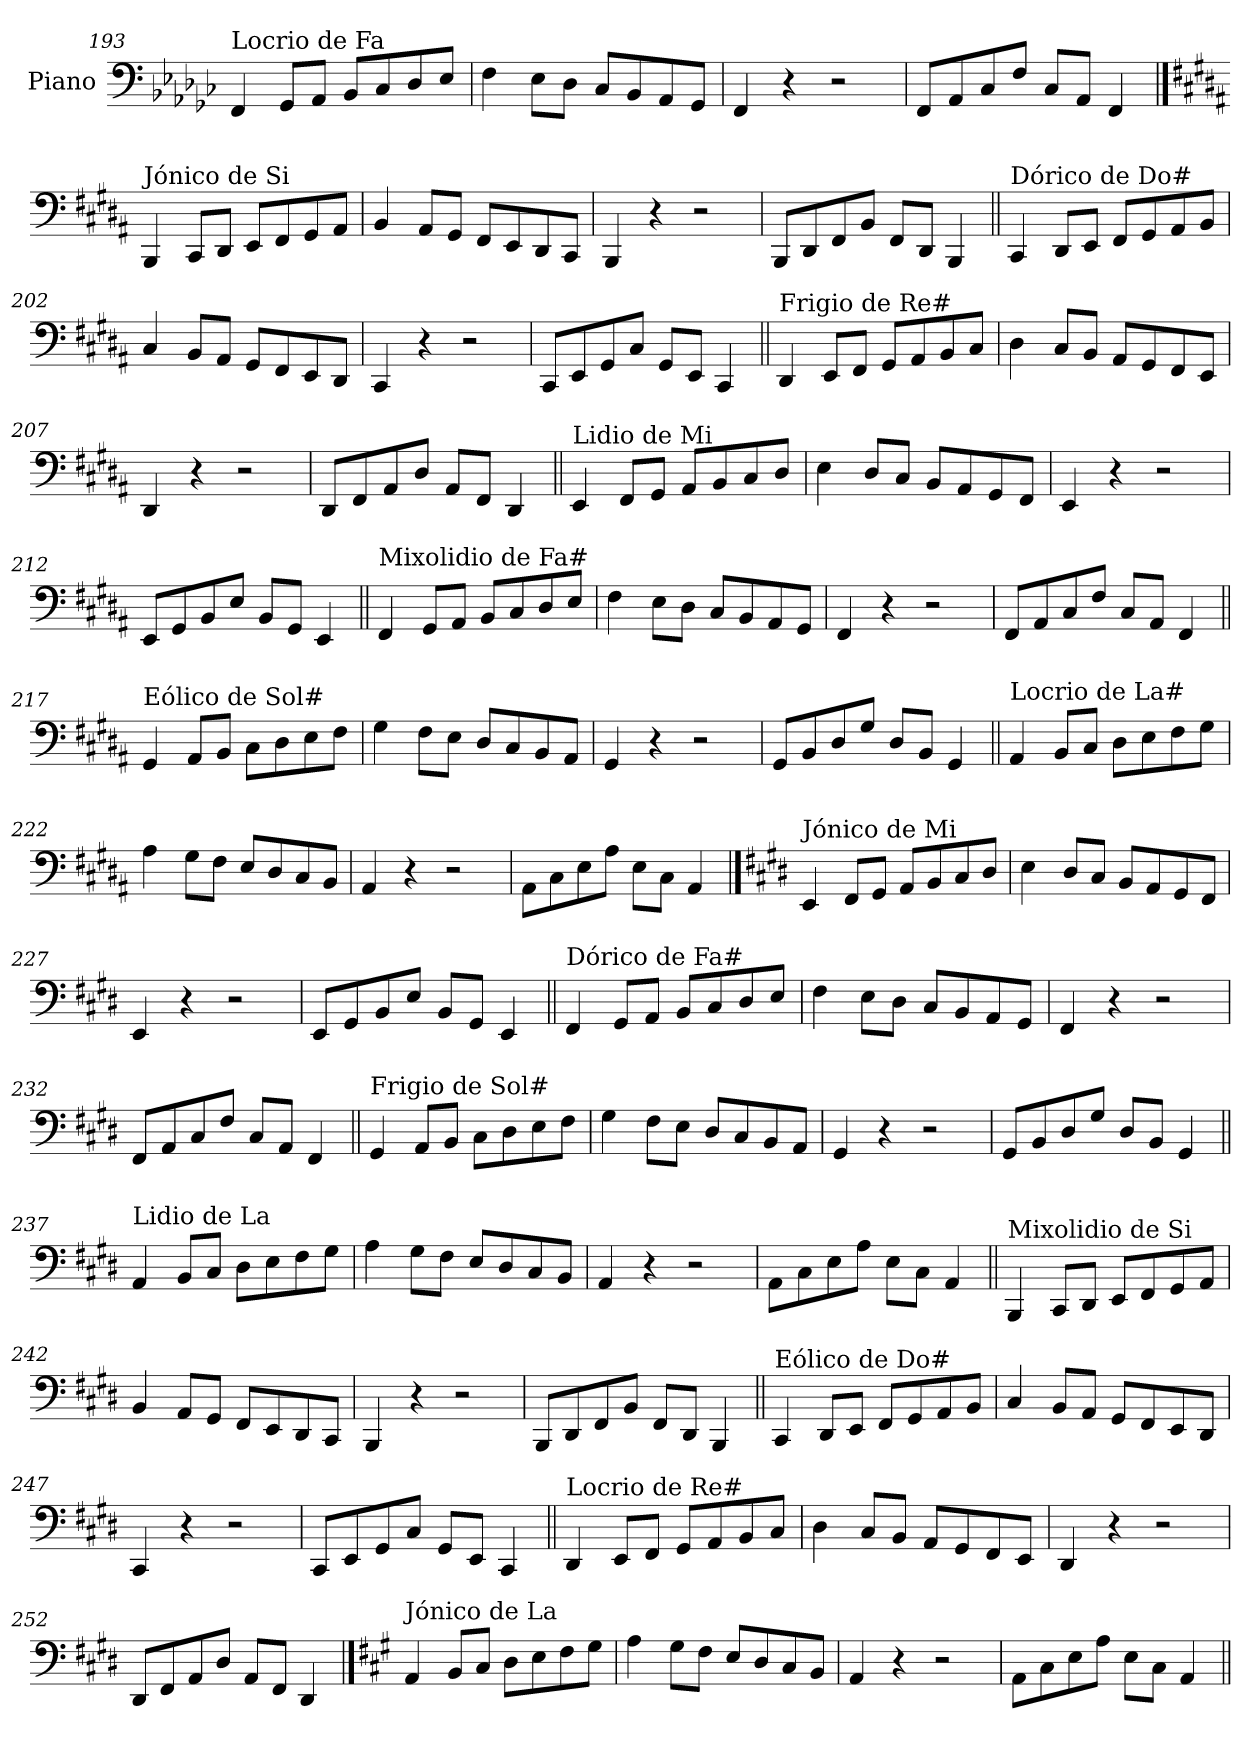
**kern
*part1
*staff1
*I"Piano
*I'Pno.
!!LO:LB:g=z
*clefF4
*k[b-e-a-d-g-c-]
=193
!LO:TX:a:t=Locrio de Fa
4FF/
8GG-/L
8AA-/J
8BB-/L
8C-/
8D-/
8E-/J
=194
4F\
8E-\L
8D-\J
8C-/L
8BB-/
8AA-/
8GG-/J
=195
4FF/
4r
2r
=196
8FF/L
8AA-/
8C-/
8F/J
8C-/L
8AA-/J
4FF/
!!LO:PB:g=z
==197
*k[f#c#g#d#a#]
!LO:TX:a:t=Jónico de Si
4BBB/
8CC#/L
8DD#/J
8EE/L
8FF#/
8GG#/
8AA#/J
=198
4BB/
8AA#/L
8GG#/J
8FF#/L
8EE/
8DD#/
8CC#/J
=199
4BBB/
4r
2r
=200
8BBB/L
8DD#/
8FF#/
8BB/J
8FF#/L
8DD#/J
4BBB/
!!LO:LB:g=z
=201||
!LO:TX:a:t=Dórico de Do#
4CC#/
8DD#/L
8EE/J
8FF#/L
8GG#/
8AA#/
8BB/J
=202
4C#/
8BB/L
8AA#/J
8GG#/L
8FF#/
8EE/
8DD#/J
=203
4CC#/
4r
2r
=204
8CC#/L
8EE/
8GG#/
8C#/J
8GG#/L
8EE/J
4CC#/
!!LO:LB:g=z
=205||
!LO:TX:a:t=Frigio de Re#
4DD#/
8EE/L
8FF#/J
8GG#/L
8AA#/
8BB/
8C#/J
=206
4D#\
8C#/L
8BB/J
8AA#/L
8GG#/
8FF#/
8EE/J
=207
4DD#/
4r
2r
=208
8DD#/L
8FF#/
8AA#/
8D#/J
8AA#/L
8FF#/J
4DD#/
!!LO:LB:g=z
=209||
!LO:TX:a:t=Lidio de Mi
4EE/
8FF#/L
8GG#/J
8AA#/L
8BB/
8C#/
8D#/J
=210
4E\
8D#/L
8C#/J
8BB/L
8AA#/
8GG#/
8FF#/J
=211
4EE/
4r
2r
=212
8EE/L
8GG#/
8BB/
8E/J
8BB/L
8GG#/J
4EE/
!!LO:LB:g=z
=213||
!LO:TX:a:t=Mixolidio de Fa#
4FF#/
8GG#/L
8AA#/J
8BB/L
8C#/
8D#/
8E/J
=214
4F#\
8E\L
8D#\J
8C#/L
8BB/
8AA#/
8GG#/J
=215
4FF#/
4r
2r
=216
8FF#/L
8AA#/
8C#/
8F#/J
8C#/L
8AA#/J
4FF#/
!!LO:LB:g=z
=217||
!LO:TX:a:t=Eólico de Sol#
4GG#/
8AA#/L
8BB/J
8C#\L
8D#\
8E\
8F#\J
=218
4G#\
8F#\L
8E\J
8D#/L
8C#/
8BB/
8AA#/J
=219
4GG#/
4r
2r
=220
8GG#/L
8BB/
8D#/
8G#/J
8D#/L
8BB/J
4GG#/
!!LO:LB:g=z
=221||
!LO:TX:a:t=Locrio de La#
4AA#/
8BB/L
8C#/J
8D#\L
8E\
8F#\
8G#\J
=222
4A#\
8G#\L
8F#\J
8E/L
8D#/
8C#/
8BB/J
=223
4AA#/
4r
2r
=224
8AA#\L
8C#\
8E\
8A#\J
8E\L
8C#\J
4AA#/
!!LO:PB:g=z
==225
*k[f#c#g#d#]
!LO:TX:a:t=Jónico de Mi
4EE/
8FF#/L
8GG#/J
8AA/L
8BB/
8C#/
8D#/J
=226
4E\
8D#/L
8C#/J
8BB/L
8AA/
8GG#/
8FF#/J
=227
4EE/
4r
2r
=228
8EE/L
8GG#/
8BB/
8E/J
8BB/L
8GG#/J
4EE/
!!LO:LB:g=z
=229||
!LO:TX:a:t=Dórico de Fa#
4FF#/
8GG#/L
8AA/J
8BB/L
8C#/
8D#/
8E/J
=230
4F#\
8E\L
8D#\J
8C#/L
8BB/
8AA/
8GG#/J
=231
4FF#/
4r
2r
=232
8FF#/L
8AA/
8C#/
8F#/J
8C#/L
8AA/J
4FF#/
!!LO:LB:g=z
=233||
!LO:TX:a:t=Frigio de Sol#
4GG#/
8AA/L
8BB/J
8C#\L
8D#\
8E\
8F#\J
=234
4G#\
8F#\L
8E\J
8D#/L
8C#/
8BB/
8AA/J
=235
4GG#/
4r
2r
=236
8GG#/L
8BB/
8D#/
8G#/J
8D#/L
8BB/J
4GG#/
!!LO:LB:g=z
=237||
!LO:TX:a:t=Lidio de La
4AA/
8BB/L
8C#/J
8D#\L
8E\
8F#\
8G#\J
=238
4A\
8G#\L
8F#\J
8E/L
8D#/
8C#/
8BB/J
=239
4AA/
4r
2r
=240
8AA\L
8C#\
8E\
8A\J
8E\L
8C#\J
4AA/
!!LO:LB:g=z
=241||
!LO:TX:a:t=Mixolidio de Si
4BBB/
8CC#/L
8DD#/J
8EE/L
8FF#/
8GG#/
8AA/J
=242
4BB/
8AA/L
8GG#/J
8FF#/L
8EE/
8DD#/
8CC#/J
=243
4BBB/
4r
2r
=244
8BBB/L
8DD#/
8FF#/
8BB/J
8FF#/L
8DD#/J
4BBB/
!!LO:LB:g=z
=245||
!LO:TX:a:t=Eólico de Do#
4CC#/
8DD#/L
8EE/J
8FF#/L
8GG#/
8AA/
8BB/J
=246
4C#/
8BB/L
8AA/J
8GG#/L
8FF#/
8EE/
8DD#/J
=247
4CC#/
4r
2r
=248
8CC#/L
8EE/
8GG#/
8C#/J
8GG#/L
8EE/J
4CC#/
!!LO:LB:g=z
=249||
!LO:TX:a:t=Locrio de Re#
4DD#/
8EE/L
8FF#/J
8GG#/L
8AA/
8BB/
8C#/J
=250
4D#\
8C#/L
8BB/J
8AA/L
8GG#/
8FF#/
8EE/J
=251
4DD#/
4r
2r
=252
8DD#/L
8FF#/
8AA/
8D#/J
8AA/L
8FF#/J
4DD#/
!!LO:PB:g=z
==253
*k[f#c#g#]
!LO:TX:a:t=Jónico de La
4AA/
8BB/L
8C#/J
8D\L
8E\
8F#\
8G#\J
=254
4A\
8G#\L
8F#\J
8E/L
8D/
8C#/
8BB/J
=255
4AA/
4r
2r
=256
8AA\L
8C#\
8E\
8A\J
8E\L
8C#\J
4AA/
=||
*-
